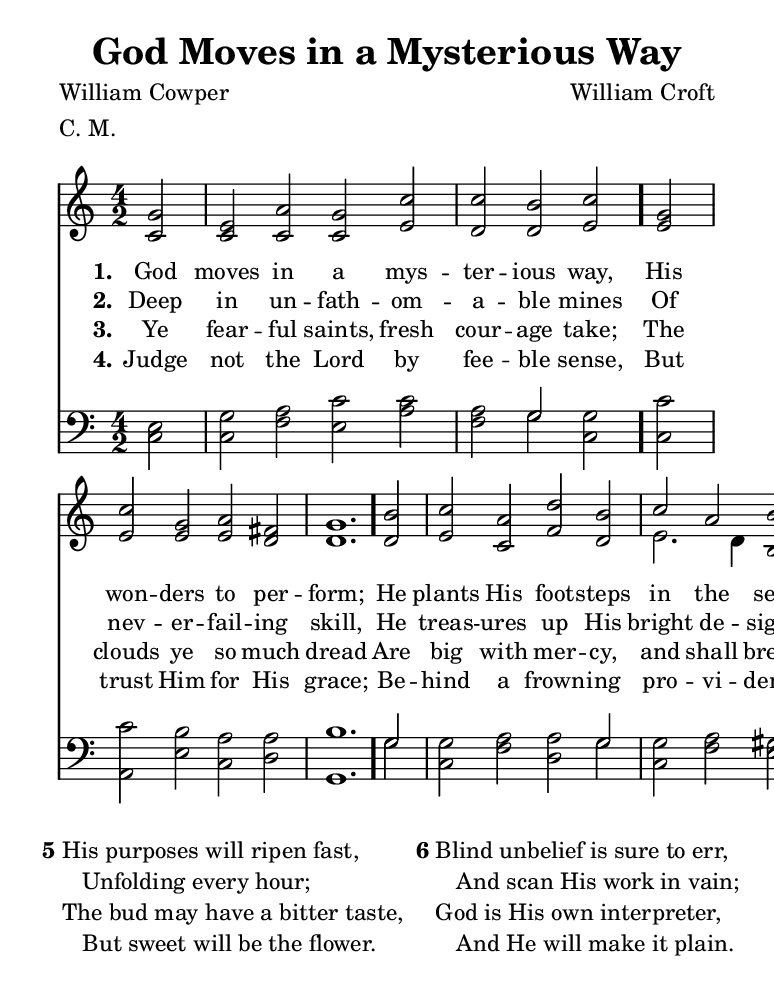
\include "common/global.ily"
\paper {
  \include "common/paper.ily"
  ragged-last-bottom = ##t
  systems-per-page = ##f
  system-count = 2
% decrease system-to-system padding to fit onto page with next score
system-system-spacing.padding = 0.5
system-system-spacing.basic-distance = 0.5

}

\header{
  hymnnumber = "161"
  title = "God Moves in a Mysterious Way"
  tunename = "St. Anne" % see https://hymnary.org/tune/st_anne_croft
  meter = "C. M."
  poet = "William Cowper" % see https://hymnary.org/text/god_moves_in_a_mysterious_way
  composer = "William Croft" % see https://hymnary.org/tune/st_anne_croft
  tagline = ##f
}

global = {
  \include "common/overrides.ily"
  \override Staff.TimeSignature.style = #'numbered
  \time 4/2
  \override Score.MetronomeMark.transparent = ##t % hide all fermata changes too
  \tempo 2=80
  \key c \major
  \partial 2
  \autoBeamOff
}

notesSoprano = {
\global
\relative c'' {

  g2 | e a g c | c b c
  g | c g a fis | g1.

  b2 | c a d b | c a b
  g | a c d b | c1.

  \bar "|."

}
}

notesAlto = {
\global
\relative e' {

  c2 | c c c e | d d e
  e | e e e d | d1.

  d2 | e c f d | e2. d4 b2
  c2 | f e d d | e1.

}
}

notesTenor = {
\global
\relative a {

  e2 | g a c c | a g g
  c | c b a a | b1.

  g2 | g a a g | g a gis
  g | f g a g | g1.

}
}

notesBass = {
\global
\relative f {

  c2 | c f e a | f g c,
  c | a e' c d | g,1.

  g'2 | c, f d g | c, f e
  e | d c f g | c,1.

}
}

wordsA = \lyricmode {
\set stanza = "1."

God moves in a mys -- ter -- ious way, \bar "."
His won -- ders to per -- form; \bar "."
He plants His foot -- steps in the sea, \bar "."
And rides up -- on the storm. \bar "."

}

wordsB = \lyricmode {
\set stanza = "2."

Deep in un -- fath -- om -- a -- ble mines
Of nev -- er -- fail -- ing skill,
He treas -- ures up His bright de -- signs
And works His sov -- ’reign will.

}

wordsC = \lyricmode {
\set stanza = "3."

Ye fear -- ful saints, fresh cour -- age take;
The clouds ye so much dread
Are big with mer -- cy, and shall break
In bless -- ings on your head.

}

wordsD = \lyricmode {
\set stanza = "4."

Judge not the Lord by fee -- ble sense,
But trust Him for His grace;
Be -- hind a frown -- ing pro -- vi -- dence
He hides a smil -- ing face.

}

wordsE = \markuplist {

\line { His purposes will ripen fast, }
\line { { \hspace #2 } Unfolding every hour; }
\line { The bud may have a bitter taste, }
\line { { \hspace #2 } But sweet will be the flower. }

}

wordsF = \markuplist {

\line { Blind unbelief is sure to err, }
\line { { \hspace #2 } And scan His work in vain; }
\line { God is His own interpreter, }
\line { { \hspace #2 } And He will make it plain. }

}

\score {
  \context ChoirStaff <<
    \context Staff = upper <<
      \set Staff.autoBeaming = ##f
      \set ChoirStaff.systemStartDelimiter = #'SystemStartBar
      \set ChoirStaff.printPartCombineTexts = ##f
      \partcombine #'(2 . 11) \notesSoprano \notesAlto
      \context NullVoice = sopranos { \voiceOne << \notesSoprano >> }
      \context Lyrics = one   \lyricsto sopranos \wordsA
      \context Lyrics = two   \lyricsto sopranos \wordsB
      \context Lyrics = three \lyricsto sopranos \wordsC
      \context Lyrics = four  \lyricsto sopranos \wordsD
    >>
    \context Staff = men <<
      \set Staff.autoBeaming = ##f
      \clef bass
      \set ChoirStaff.printPartCombineTexts = ##f
      \partcombine #'(2 . 11) \notesTenor \notesBass
    >>
  >>
  \layout {
    \include "common/layout.ily"
  }
  #(cond ((ly:get-option 'eog-midi-permitted) #{ \midi{
    \include "common/midi.ily"
  } #}))
}

\markup { \vcenter \column {
  \vspace #1
  \fill-line {
    \null
    \line{ \bold 5 \column { \wordsE } }
    \null
    \line{ \bold 6 \column { \wordsF } }
    \null
  }
} }

\version "2.19.49"  % necessary for upgrading to future LilyPond versions.

% vi:set et ts=2 sw=2 ai nocindent syntax=lilypond:
